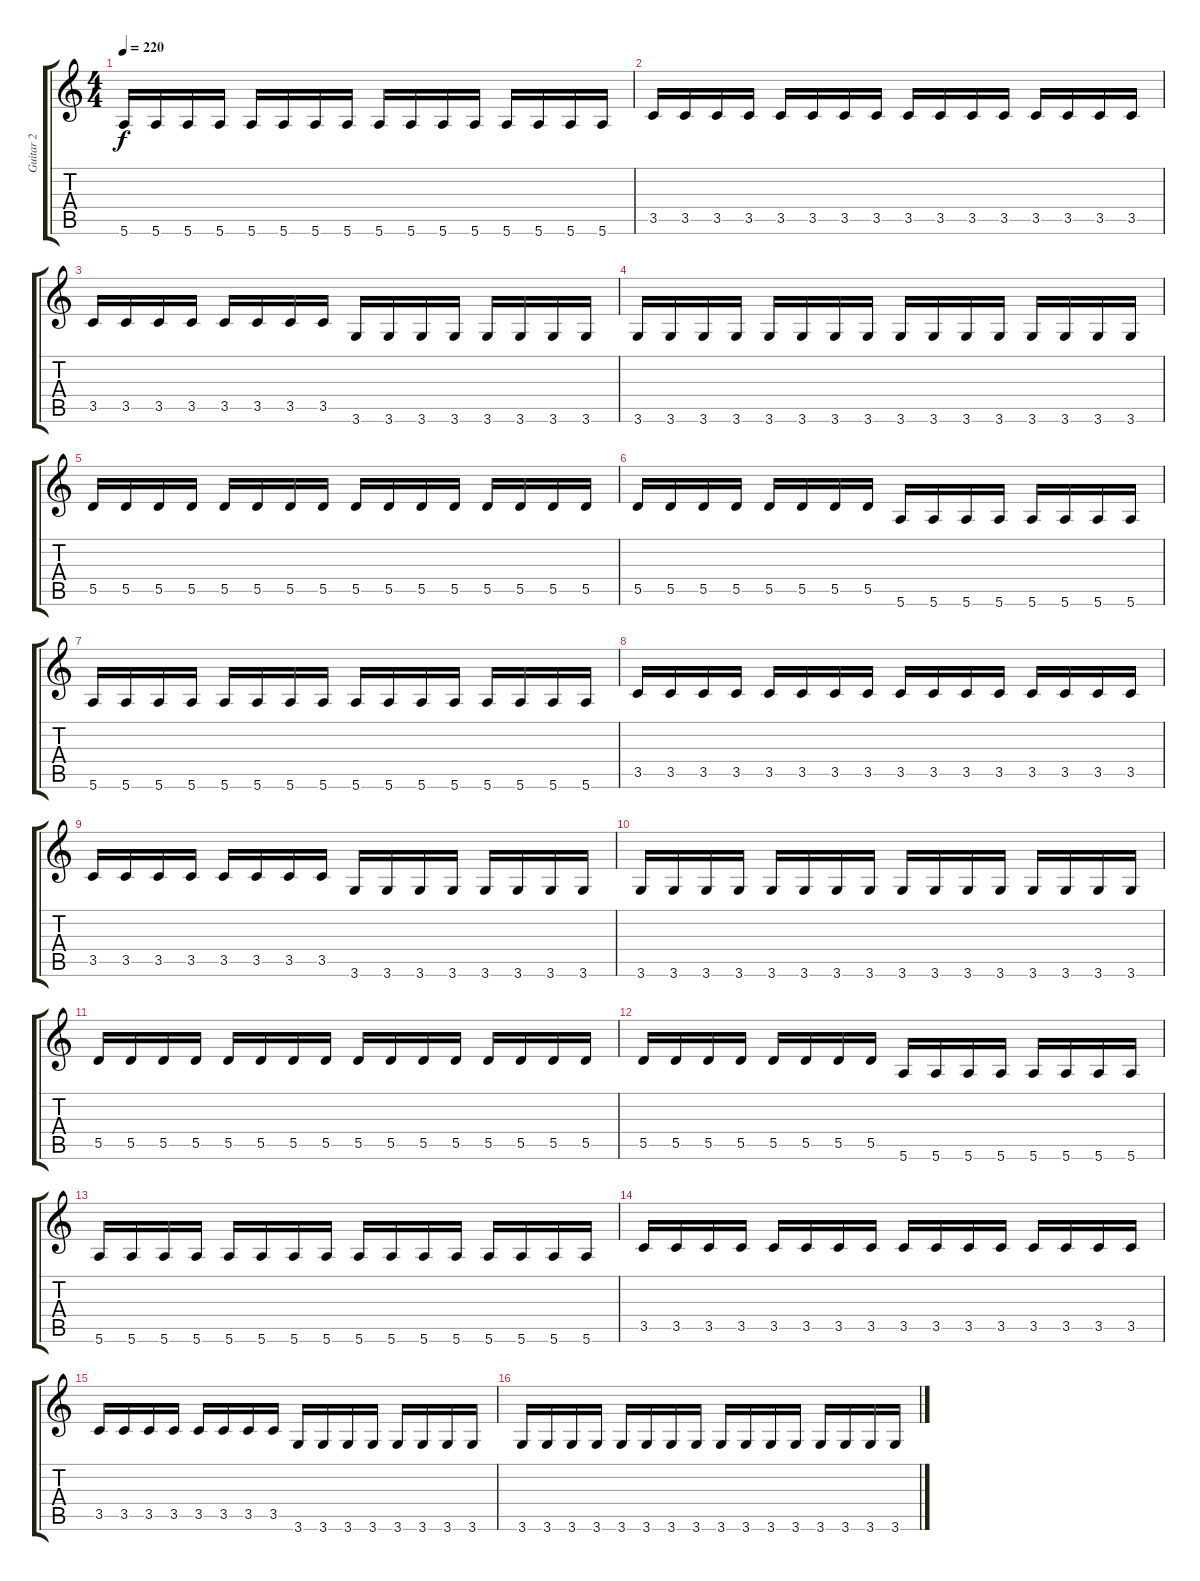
\track ("Guitar 2" "Guitar 2") {instrument distortionguitar}
\staff {score tabs}
\tuning (E4 B3 G3 D3 A2 E2) {hide}
\ts (4 4)
\tempo 220
\clef g2
\ks c
5.6.16{dy f} 5.6.16 5.6.16 5.6.16 5.6.16 5.6.16 5.6.16 5.6.16 5.6.16 5.6.16 5.6.16 5.6.16 5.6.16 5.6.16 5.6.16 5.6.16 |
3.5.16 3.5.16 3.5.16 3.5.16 3.5.16 3.5.16 3.5.16 3.5.16 3.5.16 3.5.16 3.5.16 3.5.16 3.5.16 3.5.16 3.5.16 3.5.16 |
3.5.16 3.5.16 3.5.16 3.5.16 3.5.16 3.5.16 3.5.16 3.5.16 3.6.16 3.6.16 3.6.16 3.6.16 3.6.16 3.6.16 3.6.16 3.6.16 |
3.6.16 3.6.16 3.6.16 3.6.16 3.6.16 3.6.16 3.6.16 3.6.16 3.6.16 3.6.16 3.6.16 3.6.16 3.6.16 3.6.16 3.6.16 3.6.16 |
5.5.16 5.5.16 5.5.16 5.5.16 5.5.16 5.5.16 5.5.16 5.5.16 5.5.16 5.5.16 5.5.16 5.5.16 5.5.16 5.5.16 5.5.16 5.5.16 |
5.5.16 5.5.16 5.5.16 5.5.16 5.5.16 5.5.16 5.5.16 5.5.16 5.6.16 5.6.16 5.6.16 5.6.16 5.6.16 5.6.16 5.6.16 5.6.16 |
5.6.16 5.6.16 5.6.16 5.6.16 5.6.16 5.6.16 5.6.16 5.6.16 5.6.16 5.6.16 5.6.16 5.6.16 5.6.16 5.6.16 5.6.16 5.6.16 |
3.5.16 3.5.16 3.5.16 3.5.16 3.5.16 3.5.16 3.5.16 3.5.16 3.5.16 3.5.16 3.5.16 3.5.16 3.5.16 3.5.16 3.5.16 3.5.16 |
3.5.16 3.5.16 3.5.16 3.5.16 3.5.16 3.5.16 3.5.16 3.5.16 3.6.16 3.6.16 3.6.16 3.6.16 3.6.16 3.6.16 3.6.16 3.6.16 |
3.6.16 3.6.16 3.6.16 3.6.16 3.6.16 3.6.16 3.6.16 3.6.16 3.6.16 3.6.16 3.6.16 3.6.16 3.6.16 3.6.16 3.6.16 3.6.16 |
5.5.16 5.5.16 5.5.16 5.5.16 5.5.16 5.5.16 5.5.16 5.5.16 5.5.16 5.5.16 5.5.16 5.5.16 5.5.16 5.5.16 5.5.16 5.5.16 |
5.5.16 5.5.16 5.5.16 5.5.16 5.5.16 5.5.16 5.5.16 5.5.16 5.6.16 5.6.16 5.6.16 5.6.16 5.6.16 5.6.16 5.6.16 5.6.16 |
5.6.16 5.6.16 5.6.16 5.6.16 5.6.16 5.6.16 5.6.16 5.6.16 5.6.16 5.6.16 5.6.16 5.6.16 5.6.16 5.6.16 5.6.16 5.6.16 |
3.5.16 3.5.16 3.5.16 3.5.16 3.5.16 3.5.16 3.5.16 3.5.16 3.5.16 3.5.16 3.5.16 3.5.16 3.5.16 3.5.16 3.5.16 3.5.16 |
3.5.16 3.5.16 3.5.16 3.5.16 3.5.16 3.5.16 3.5.16 3.5.16 3.6.16 3.6.16 3.6.16 3.6.16 3.6.16 3.6.16 3.6.16 3.6.16 |
3.6.16 3.6.16 3.6.16 3.6.16 3.6.16 3.6.16 3.6.16 3.6.16 3.6.16 3.6.16 3.6.16 3.6.16 3.6.16 3.6.16 3.6.16 3.6.16
